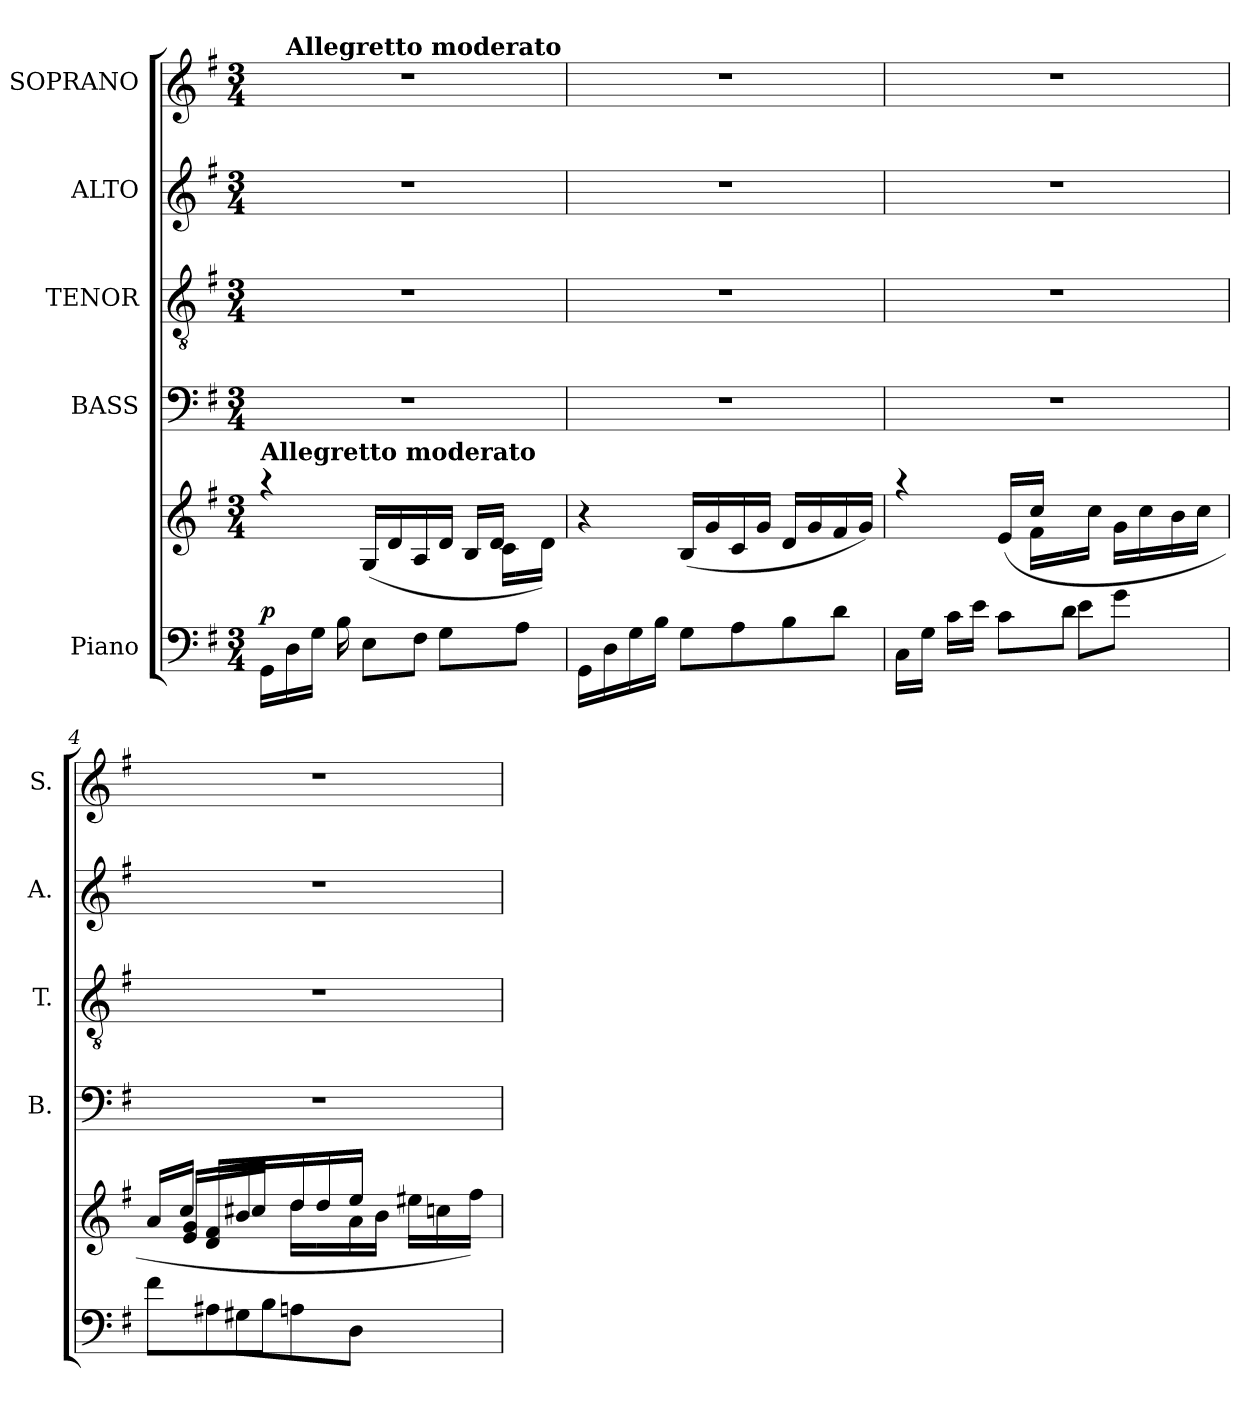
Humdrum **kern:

**kern	**kern	**dynam	**kern	**kern	**kern	**kern
*part5	*part5	*part5	*part4	*part3	*part2	*part1
*staff6	*staff5	*staff5/6	*staff4	*staff3	*staff2	*staff1
*I"Piano	*	*	*I"BASS	*I"TENOR	*I"ALTO	*I"SOPRANO
*	*	*	*I'B.	*I'T.	*I'A.	*I'S.
*clefF4	*clefG2	*	*clefF4	*clefGv2	*clefG2	*clefG2
*k[f#]	*k[f#]	*	*k[f#]	*k[f#]	*k[f#]	*k[f#]
*G:	*G:	*	*G:	*G:	*G:	*G:
*M3/4	*M3/4	*	*M3/4	*M3/4	*M3/4	*M3/4
=1	=1	=1	=1	=1	=1	=1
*^	*^	*	*	*	*	*
*	*^	*	*	*	*	*	*	*
!	!	!	!LO:TX:a:B:t=Allegretto moderato	!	!	!	!	!	!
!	!	!	!	!	!LO:DY:a=2	!LO:N:vis=1	!LO:N:vis=1	!LO:N:vis=1	!LO:N:vis=1
*	*	*	*	*	*	*	*	*	*^
16GG\LL	8.ryy	4..ryy	4raa	2ryy	p	2.r	2.r	2.r	2.r	16ryy
!	!	!	!	!	!	!	!	!	!	!LO:TX:a:B:t=Allegretto moderato
16D\	.	.	.	.	.	.	.	.	.	2ryy
16G\JJ	.	.	.	.	.	.	.	.	.	.
16ryy	16B\	.	.	.	.	.	.	.	.	.
2ryy	8E\L	.	(<16G/LL	.	.	.	.	.	.	.
.	.	.	16d/	.	.	.	.	.	.	.
.	8F#\J	.	16A/	.	.	.	.	.	.	.
.	.	8G\L	16d/JJ	.	.	.	.	.	.	.
.	4ryy	.	16B/LL	16ryy	.	.	.	.	.	.
.	.	16ryy	16d/JJ	16c\LL	.	.	.	.	.	8.ryy
.	.	8A\J	8ryy	16ryy	.	.	.	.	.	.
.	.	.	.	16d\JJ)	.	.	.	.	.	.
*v	*v	*v	*	*	*	*	*	*	*	*
=2	=2	=2	=2	=2	=2	=2	=2	=2
!	!	!	!	!LO:N:vis=1	!LO:N:vis=1	!LO:N:vis=1	!LO:N:vis=1	!
*	*v	*v	*	*	*	*	*v	*v
16GG\LL	4r	.	2.r	2.r	2.r	2.r
16D\	.	.	.	.	.	.
16G\	.	.	.	.	.	.
16B\JJ	.	.	.	.	.	.
8G\L	(<16B/LL	.	.	.	.	.
.	16g/	.	.	.	.	.
8A\	16c/	.	.	.	.	.
.	16g/JJ	.	.	.	.	.
8B\	16d/LL	.	.	.	.	.
.	16g/	.	.	.	.	.
8d\J	16f#/	.	.	.	.	.
.	16g/JJ)	.	.	.	.	.
=3	=3	=3	=3	=3	=3	=3
*^	*^	*	*	*	*	*
*	*^	*	*	*	*	*	*	*
*	*	*^	*	*	*	*	*	*	*
!	!	!	!	!	!	!	!LO:N:vis=1	!LO:N:vis=1	!LO:N:vis=1	!LO:N:vis=1
16C\LL	8ryy	4ryy	4.ryy	4raa	4ryy	.	2.r	2.r	2.r	2.r
16G\JJ	.	.	.	.	.	.	.	.	.	.
16ryy	16c\LL	.	.	.	.	.	.	.	.	.
16ryy	16e\JJ	.	.	.	.	.	.	.	.	.
2ryy	32ryy	8c\L	.	(>16e/LL	16ryy	.	.	.	.	.
.	16ryy	.	.	.	.	.	.	.	.	.
.	.	.	.	16cc/JJ	16f#\LL	.	.	.	.	.
.	4ryy	.	.	.	.	.	.	.	.	.
.	.	8d\J	8e\L	4.ryy	16ryy	.	.	.	.	.
.	.	.	.	.	16cc\JJ	.	.	.	.	.
.	.	16ryy	8g\J	.	16g\LL	.	.	.	.	.
.	.	8.ryy	.	.	16cc\	.	.	.	.	.
.	8ryy	.	.	.	.	.	.	.	.	.
.	.	.	16ryy	.	16b\	.	.	.	.	.
.	.	.	16ryy	.	16cc\JJ	.	.	.	.	.
.	32ryy	.	.	.	.	.	.	.	.	.
*	*v	*v	*v	*	*	*	*	*	*	*
=4	=4	=4	=4	=4	=4	=4	=4	=4
*	*	*^	*^	*	*	*	*	*
!	!	!	!	!	!	!	!LO:N:vis=1	!LO:N:vis=1	!LO:N:vis=1	!LO:N:vis=1
8f#\L	8.ryy	32ryy	16a/LL	16ryy	4ryy	.	2.r	2.r	2.r	2.r
.	.	2ryy	.	.	.	.	.	.	.	.
.	.	.	16cc/JJ	16e/ 16g/LL	.	.	.	.	.	.
8A#X\	.	.	16d/ 16f#/LL	16ryy	.	.	.	.	.	.
.	8G#X\L	.	16b/	16cc#X/JJ	.	.	.	.	.	.
8B\J	.	.	16ryy	2ryy	16ryy	.	.	.	.	.
.	8An\	.	16dd/	.	16dd\LL	.	.	.	.	.
32ryy	.	.	16dd/	.	16ryy	.	.	.	.	.
4ryy	.	.	.	.	.	.	.	.	.	.
.	8D\J	.	16ee/JJ	.	16a\	.	.	.	.	.
.	.	.	4ryy	.	16b\JJ	.	.	.	.	.
.	.	8..ryy	.	.	.	.	.	.	.	.
.	8ryy	.	.	.	16ee#X\LL	.	.	.	.	.
.	.	.	.	.	16ccn\	.	.	.	.	.
16.ryy	.	.	.	.	.	.	.	.	.	.
.	32ryy	.	.	.	16ff#\JJ)	.	.	.	.	.
.	32ryy	.	.	.	.	.	.	.	.	.
*v	*v	*	*	*	*	*	*	*	*	*
*	*v	*v	*v	*v	*	*	*	*	*
=	=	=	=	=	=	=
*-	*-	*-	*-	*-	*-	*-
